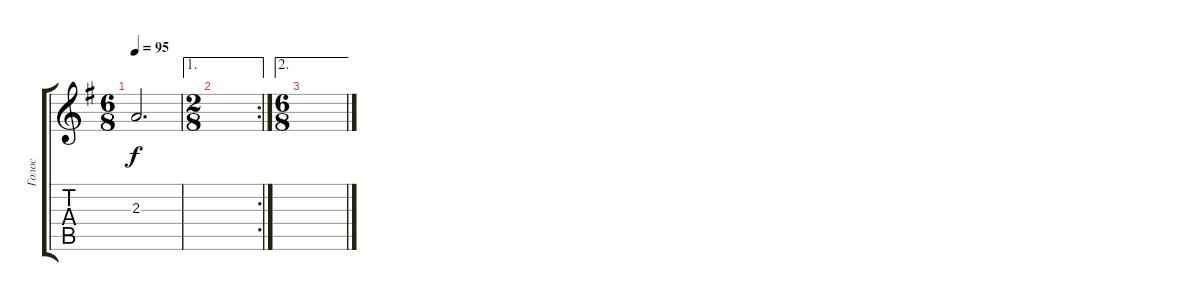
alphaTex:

\track ("Голос" "Голос") {instrument acousticguitarsteel}
\staff {score tabs}
\tuning (E4 B3 G3 D3 A2 E2) {hide}
\ts (6 8)
\tempo 95
\clef g2
\ks eminor
2.3.2{d dy f} |
\ae 1
\rc 2
\ts (2 8)
|
\ae 2
\ts (6 8)
